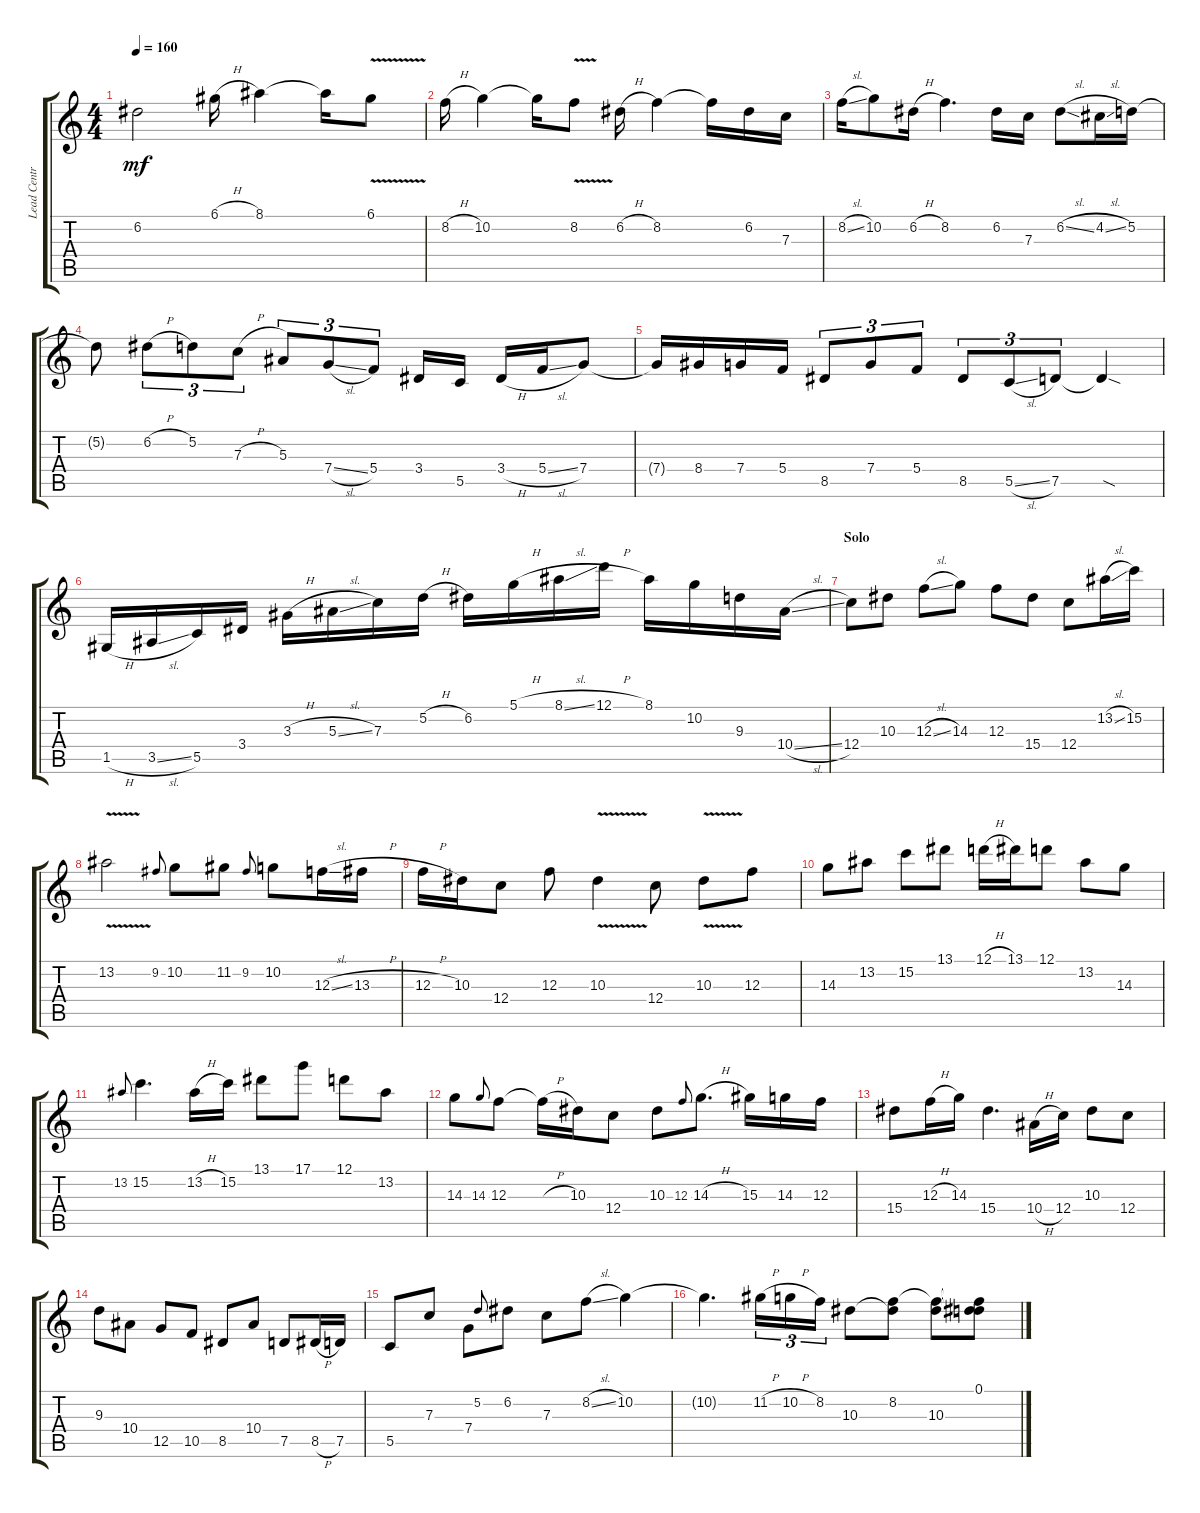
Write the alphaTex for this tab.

\track ("Lead Centre" "Lead Centr") {instrument distortionguitar}
\staff {score tabs}
\tuning (D4 A3 F3 C3 G2 C2) {hide}
\ts (4 4)
\tempo 160
\clef g2
\ks c
6.2{t}.2{dy mf} 6.1{h}.16 8.1.4 8.1{t}.16 6.1{v}.8 |
8.2{h}.16 10.2.4 10.2{t}.16 8.2{v}.8 6.2{h}.16 8.2.4 8.2{t}.16 6.2.16 7.3.16 |
8.2{sl}.16 10.2.8 6.2{h}.16 8.2.4{d} 6.2.16 7.3.16 6.2{sl}.8 4.2{sl}.16 5.2.16 |
5.2{t}.8 6.2{h}.8{tu (3 2)} 5.2.8{tu (3 2)} 7.3{h}.8{tu (3 2)} 5.3.8{tu (3 2)} 7.4{sl}.8{tu (3 2)} 5.4.8{tu (3 2)} 3.4.16 5.5.16 3.4{h}.16 5.4{sl}.16 7.4.8 |
7.4{t}.16 8.4.16 7.4.16 5.4.16 8.5.8{tu (3 2)} 7.4.8{tu (3 2)} 5.4.8{tu (3 2)} 8.5.8{tu (3 2)} 5.5{sl}.8{tu (3 2)} 7.5.8{tu (3 2)} 7.5{sod t}.4 |
1.5{h}.16 3.5{sl}.16 5.5.16 3.4.16 3.3{h}.16 5.3{sl}.16 7.3.16 5.2{h}.16 6.2.16 5.1{h}.16 8.1{sl}.16 12.1{h}.16 8.1.16 10.2.16 9.3.16 10.4{sl}.16 |
\section ("" "Solo")
12.4.8 10.3.8 12.3{sl}.8 14.3.8 12.3.8 15.4.8 12.4.8 13.2{sl}.16 15.2.16 |
13.2{v}.2 9.2.8{gr onbeat} 10.2.8 11.2.8 9.2.8{gr onbeat} 10.2.8 12.3{sl}.16 13.3{h}.16 |
12.3{h}.16 10.3.16 12.4.8 12.3.8 10.3{v}.4 12.4.8 10.3{v}.8 12.3.8 |
14.3.8 13.2.8 15.2.8 13.1.8 12.1{h}.16 13.1.16 12.1.8 13.2.8 14.3.8 |
13.2.8{gr onbeat} 15.2.4{d} 13.2{h}.16 15.2.16 13.1.8 17.1.8 12.1.8 13.2.8 |
14.3.8 14.3.8{gr onbeat} 12.3.8 12.3{h t}.16 10.3.16 12.4.8 10.3.8 12.3.8{gr onbeat} 14.3{h}.8{d} 15.3.16 14.3.16 12.3.16 |
15.4.8 12.3{h}.16 14.3.16 15.4.4{d} 10.4{h}.16 12.4.16 10.3.8 12.4.8 |
9.3.8 10.4.8 12.5.8 10.5.8 8.5.8 10.4.8 7.5.8 8.5{h}.16 7.5.16 |
5.5.8 7.3.8 7.4.8 5.2.8{gr onbeat} 6.2.8 7.3.8 8.2{sl}.8 10.2.4 |
10.2{t}.4{d} 11.2{h}.16{tu (3 2)} 10.2{h}.16{tu (3 2)} 8.2.16{tu (3 2)} 10.3.8 (8.2 10.3{t}).8 (8.2{t} 10.3).8 (0.1 8.2{t} 10.3{t}).8
